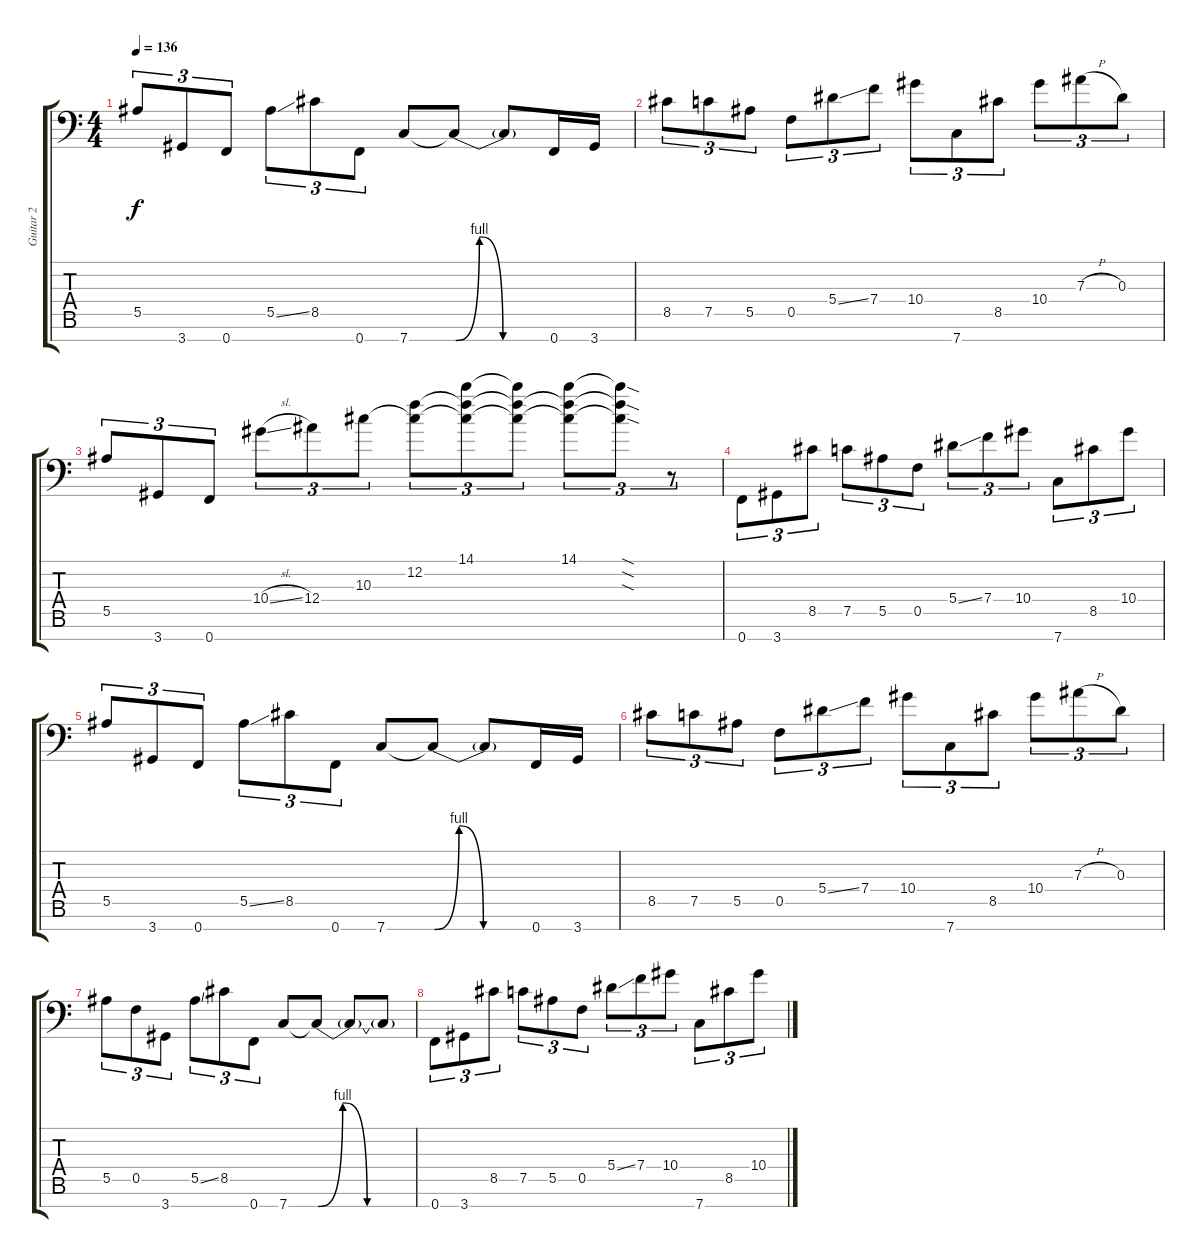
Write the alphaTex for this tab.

\track ("Guitar 2" "Guitar 2") {instrument distortionguitar}
\staff {score tabs}
\tuning (Bb3 F3 Eb3 Bb2 F2 Bb1 F1) {hide}
\ts (4 4)
\tempo 136
\clef f4
\ks c
5.5.8{tu (3 2) dy f} 3.7.8{tu (3 2)} 0.7.8{tu (3 2)} 5.5{ss}.8{tu (3 2)} 8.5.8{tu (3 2)} 0.7.8{tu (3 2)} 7.7.8 7.7{be (custom 0 0 15 4 30 0 45 0 60 0) t}.8 7.7{t}.8 0.7.16 3.7.16 |
8.5.8{tu (3 2)} 7.5.8{tu (3 2)} 5.5.8{tu (3 2)} 0.5.8{tu (3 2)} 5.4{ss}.8{tu (3 2)} 7.4.8{tu (3 2)} 10.4.8{tu (3 2)} 7.7.8{tu (3 2)} 8.5.8{tu (3 2)} 10.4.8{tu (3 2)} 7.3{h}.8{tu (3 2)} 0.3.8{tu (3 2)} |
5.5.8{tu (3 2)} 3.7.8{tu (3 2)} 0.7.8{tu (3 2)} 10.4{sl}.8{tu (3 2)} 12.4.8{tu (3 2)} 10.3.8{tu (3 2)} (12.2 10.3{t}).8{tu (3 2)} (14.1 12.2{t} 10.3{t}).8{tu (3 2)} (14.1{t} 12.2{t} 10.3{t}).8{tu (3 2)} (14.1 12.2{t} 10.3{t}).8{tu (3 2)} (14.1{sod t} 12.2{sod t} 10.3{sod t}).8{tu (3 2)} r.8{tu (3 2)} |
0.7.8{tu (3 2)} 3.7.8{tu (3 2)} 8.5.8{tu (3 2)} 7.5.8{tu (3 2)} 5.5.8{tu (3 2)} 0.5.8{tu (3 2)} 5.4{ss}.8{tu (3 2)} 7.4.8{tu (3 2)} 10.4.8{tu (3 2)} 7.7.8{tu (3 2)} 8.5.8{tu (3 2)} 10.4.8{tu (3 2)} |
5.5.8{tu (3 2)} 3.7.8{tu (3 2)} 0.7.8{tu (3 2)} 5.5{ss}.8{tu (3 2)} 8.5.8{tu (3 2)} 0.7.8{tu (3 2)} 7.7.8 7.7{be (custom 0 0 15 4 30 0 45 0 60 0) t}.8 7.7{t}.8 0.7.16 3.7.16 |
8.5.8{tu (3 2)} 7.5.8{tu (3 2)} 5.5.8{tu (3 2)} 0.5.8{tu (3 2)} 5.4{ss}.8{tu (3 2)} 7.4.8{tu (3 2)} 10.4.8{tu (3 2)} 7.7.8{tu (3 2)} 8.5.8{tu (3 2)} 10.4.8{tu (3 2)} 7.3{h}.8{tu (3 2)} 0.3.8{tu (3 2)} |
5.5.8{tu (3 2)} 0.5.8{tu (3 2)} 3.7.8{tu (3 2)} 5.5{ss}.8{tu (3 2)} 8.5.8{tu (3 2)} 0.7.8{tu (3 2)} 7.7.8 7.7{be (custom 0 0 15 4 30 0 45 0 60 0) t}.8 7.7{t}.8 7.7{t}.8 |
0.7.8{tu (3 2)} 3.7.8{tu (3 2)} 8.5.8{tu (3 2)} 7.5.8{tu (3 2)} 5.5.8{tu (3 2)} 0.5.8{tu (3 2)} 5.4{ss}.8{tu (3 2)} 7.4.8{tu (3 2)} 10.4.8{tu (3 2)} 7.7.8{tu (3 2)} 8.5.8{tu (3 2)} 10.4.8{tu (3 2)}
